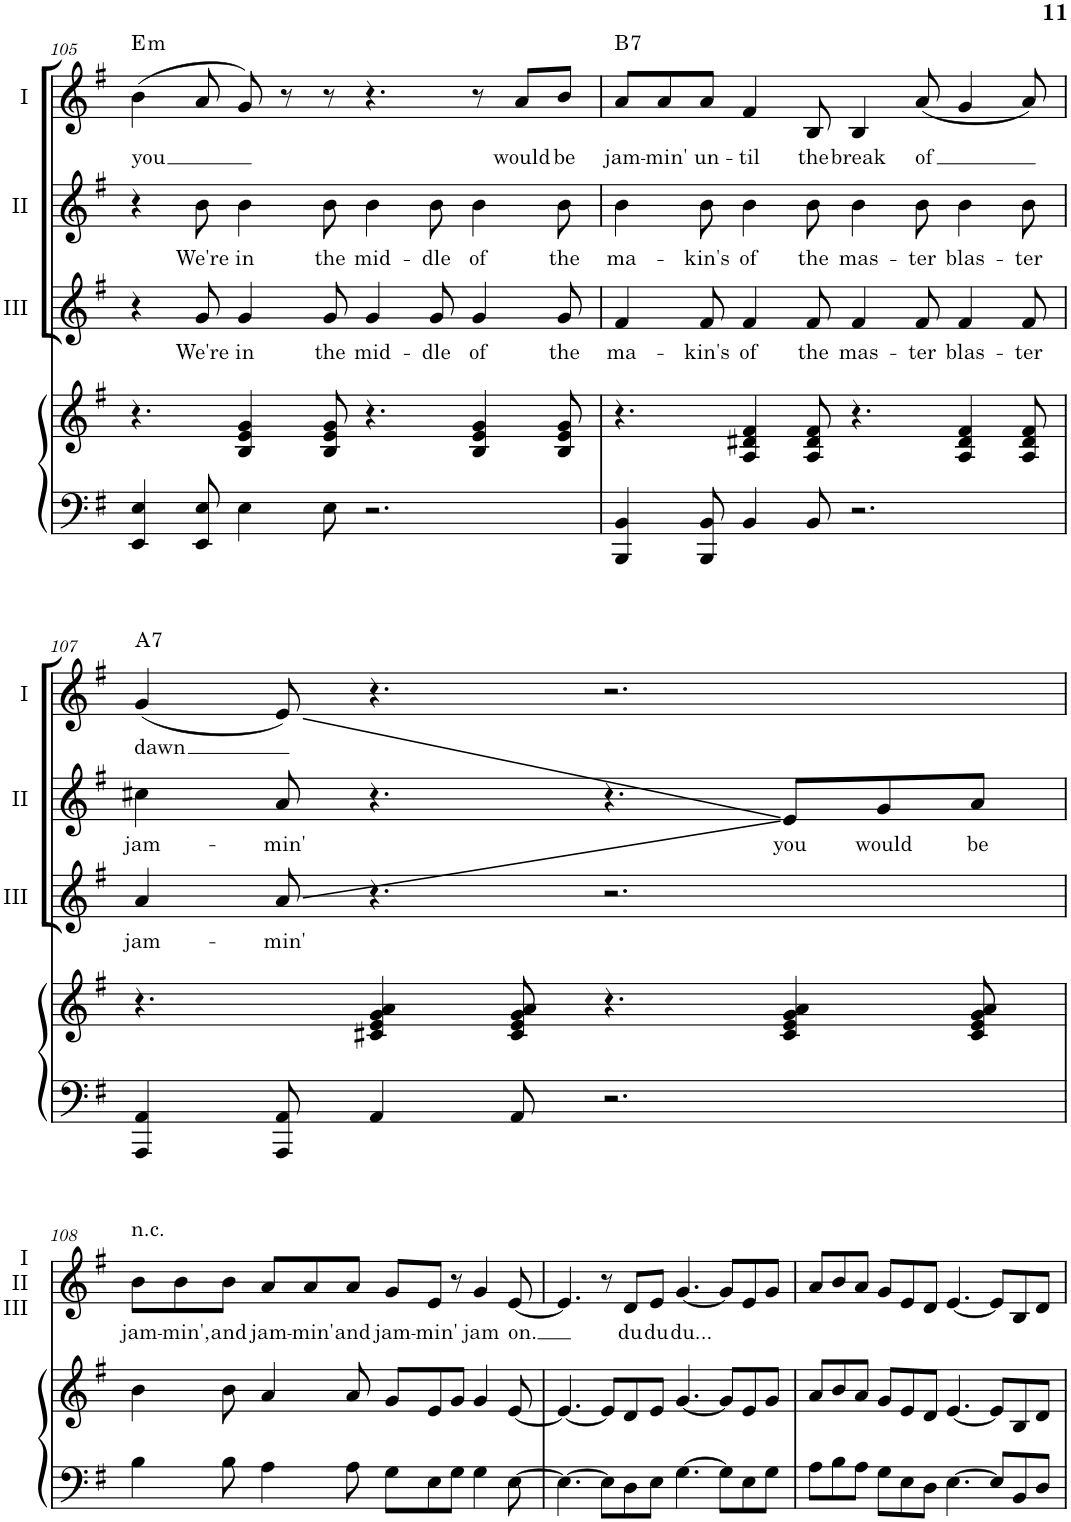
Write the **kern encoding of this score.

**kern	**kern	**kern	**text	**kern	**text	**harte	**kern	**text	**kern	**text	**harte
*part5	*part5	*part4	*part4	*part3	*part3	*part3	*part2	*part2	*part1	*part1	*part1
*staff6	*staff5	*staff4	*staff4	*staff3	*staff3	*	*staff2	*staff2	*staff1	*staff1	*
*I"Piano	*	*I"III	*	*I"I II III	*	*	*I"II	*	*I"I	*	*
*I'Pno	*	*I'III	*	*I'I II III	*	*	*I'II	*	*I'I	*	*
!!LO:PB:g=z
*clefF4	*clefG2	*clefG2	*	*clefG2	*	*	*clefG2	*	*clefG2	*	*
*k[f#]	*k[f#]	*k[f#]	*	*k[f#]	*	*	*k[f#]	*	*k[f#]	*	*
*M12/8	*M12/8	*M12/8	*	*M12/8	*	*	*M12/8	*	*M12/8	*	*
=105	=105	=105	=105	=105	=105	=105	=105	=105	=105	=105	=105
!	!	!	!	!	!	!	!	!	!	!LO:LY:b	!LO:H:kt=m
4EE/ 4E/	4.r	4r	.	1.r	.	.	4r	.	(4b\	you	E:min
!	!	!	!LO:LY:b	!	!	!	!	!LO:LY:b	!	!	!
8EE/ 8E/	.	8g/	We're	.	.	.	8b\	We're	8a/	.	.
!	!	!	!LO:LY:b	!	!	!	!	!LO:LY:b	!	!	!
4E\	4B/ 4e/ 4g/	4g/	in	.	.	.	4b\	in	8g/)	.	.
.	.	.	.	.	.	.	.	.	8r	.	.
!	!	!	!LO:LY:b	!	!	!	!	!LO:LY:b	!	!	!
8E\	8B/ 8e/ 8g/	8g/	the	.	.	.	8b\	the	8r	.	.
!	!	!	!LO:LY:b	!	!	!	!	!LO:LY:b	!	!	!
2.r	4.r	4g/	mid-	.	.	.	4b\	mid-	4.r	.	.
!	!	!	!LO:LY:b	!	!	!	!	!LO:LY:b	!	!	!
.	.	8g/	-dle	.	.	.	8b\	-dle	.	.	.
!	!	!	!LO:LY:b	!	!	!	!	!LO:LY:b	!	!	!
.	4B/ 4e/ 4g/	4g/	of	.	.	.	4b\	of	8r	.	.
!	!	!	!	!	!	!	!	!	!	!LO:LY:b	!
.	.	.	.	.	.	.	.	.	8a/L	would	.
!	!	!	!LO:LY:b	!	!	!	!	!LO:LY:b	!	!LO:LY:b	!
.	8B/ 8e/ 8g/	8g/	the	.	.	.	8b\	the	8b/J	be	.
=106	=106	=106	=106	=106	=106	=106	=106	=106	=106	=106	=106
!	!	!	!LO:LY:b	!	!	!	!	!LO:LY:b	!	!LO:LY:b	!LO:H:kt=7
4BBB/ 4BB/	4.r	4f#/	ma-	1.r	.	.	4b\	ma-	8a/L	jam-	B:7
!	!	!	!	!	!	!	!	!	!	!LO:LY:b	!
.	.	.	.	.	.	.	.	.	8a/	-min'	.
!	!	!	!LO:LY:b	!	!	!	!	!LO:LY:b	!	!LO:LY:b	!
8BBB/ 8BB/	.	8f#/	-kin's	.	.	.	8b\	-kin's	8a/J	un-	.
!	!	!	!LO:LY:b	!	!	!	!	!LO:LY:b	!	!LO:LY:b	!
4BB/	4A/ 4d#X/ 4f#/	4f#/	of	.	.	.	4b\	of	4f#/	-til	.
!	!	!	!LO:LY:b	!	!	!	!	!LO:LY:b	!	!LO:LY:b	!
8BB/	8A/ 8d#/ 8f#/	8f#/	the	.	.	.	8b\	the	8B/	the	.
!	!	!	!LO:LY:b	!	!	!	!	!LO:LY:b	!	!LO:LY:b	!
2.r	4.r	4f#/	mas-	.	.	.	4b\	mas-	4B/	break	.
!	!	!	!LO:LY:b	!	!	!	!	!LO:LY:b	!	!LO:LY:b	!
.	.	8f#/	-ter	.	.	.	8b\	-ter	(8a/	of	.
!	!	!	!LO:LY:b	!	!	!	!	!LO:LY:b	!	!	!
.	4A/ 4d#/ 4f#/	4f#/	blas-	.	.	.	4b\	blas-	4g/	.	.
!	!	!	!LO:LY:b	!	!	!	!	!LO:LY:b	!	!	!
.	8A/ 8d#/ 8f#/	8f#/	-ter	.	.	.	8b\	-ter	8a/)	.	.
!!LO:LB:g=z
=107	=107	=107	=107	=107	=107	=107	=107	=107	=107	=107	=107
!	!	!	!LO:LY:b	!	!	!	!	!LO:LY:b	!	!LO:LY:b	!LO:H:kt=7
4AAA/ 4AA/	4.r	4a/	jam-	1.r	.	.	4cc#X\	jam-	(4g/	dawn	A:7
!	!	!	!LO:LY:b	!	!	!	!	!LO:LY:b	!	!	!
8AAA/ 8AA/	.	8a/	-min'	.	.	.	8a/	-min'	8e/)	.	.
4AA/	4c#X/ 4e/ 4g/ 4a/	4.r	.	.	.	.	4.r	.	4.r	.	.
8AA/	8c#/ 8e/ 8g/ 8a/	.	.	.	.	.	.	.	.	.	.
2.r	4.r	2.r	.	.	.	.	4.r	.	2.r	.	.
!	!	!	!	!	!	!	!	!LO:LY:b	!	!	!
.	4c#/ 4e/ 4g/ 4a/	.	.	.	.	.	8e/L	you	.	.	.
!	!	!	!	!	!	!	!	!LO:LY:b	!	!	!
.	.	.	.	.	.	.	8g/	would	.	.	.
!	!	!	!	!	!	!	!	!LO:LY:b	!	!	!
.	8c#/ 8e/ 8g/ 8a/	.	.	.	.	.	8a/J	be	.	.	.
!!LO:LB:g=z
=108	=108	=108	=108	=108	=108	=108	=108	=108	=108	=108	=108
!	!	!	!	!	!LO:LY:b	!LO:H:kt=n.c.	!	!	!	!	!
4B\	4b\	1.r	.	8b\L	jam-	N	1.r	.	1.r	.	.
!	!	!	!	!	!LO:LY:b	!	!	!	!	!	!
.	.	.	.	8b\	-min',	.	.	.	.	.	.
!	!	!	!	!	!LO:LY:b	!	!	!	!	!	!
8B\	8b\	.	.	8b\J	and	.	.	.	.	.	.
!	!	!	!	!	!LO:LY:b	!	!	!	!	!	!
4A\	4a/	.	.	8a/L	jam-	.	.	.	.	.	.
!	!	!	!	!	!LO:LY:b	!	!	!	!	!	!
.	.	.	.	8a/	-min'	.	.	.	.	.	.
!	!	!	!	!	!LO:LY:b	!	!	!	!	!	!
8A\	8a/	.	.	8a/J	and	.	.	.	.	.	.
!	!	!	!	!	!LO:LY:b	!	!	!	!	!	!
8G\L	8g/L	.	.	8g/L	jam-	.	.	.	.	.	.
!	!	!	!	!	!LO:LY:b	!	!	!	!	!	!
8E\	8e/	.	.	8e/J	-min'	.	.	.	.	.	.
8G\J	8g/J	.	.	8r	.	.	.	.	.	.	.
!	!	!	!	!	!LO:LY:b	!	!	!	!	!	!
4G\	4g/	.	.	4g/	jam	.	.	.	.	.	.
!	!	!	!	!	!LO:LY:b	!	!	!	!	!	!
[8E\	[8e/	.	.	[8e/	on.	.	.	.	.	.	.
=109	=109	=109	=109	=109	=109	=109	=109	=109	=109	=109	=109
4.E\_	4.e/_	1.r	.	4.e/]	.	.	1.r	.	1.r	.	.
8E\L]	8e/L]	.	.	8r	.	.	.	.	.	.	.
!	!	!	!	!	!LO:LY:b	!	!	!	!	!	!
8D\	8d/	.	.	8d/L	du	.	.	.	.	.	.
!	!	!	!	!	!LO:LY:b	!	!	!	!	!	!
8E\J	8e/J	.	.	8e/J	du	.	.	.	.	.	.
!	!	!	!	!	!LO:LY:b	!	!	!	!	!	!
[4.G\	[4.g/	.	.	[4.g/	du...	.	.	.	.	.	.
8G\L]	8g/L]	.	.	8g/L]	.	.	.	.	.	.	.
8E\	8e/	.	.	8e/	.	.	.	.	.	.	.
8G\J	8g/J	.	.	8g/J	.	.	.	.	.	.	.
=110	=110	=110	=110	=110	=110	=110	=110	=110	=110	=110	=110
8A\L	8a/L	1.r	.	8a/L	.	.	1.r	.	1.r	.	.
8B\	8b/	.	.	8b/	.	.	.	.	.	.	.
8A\J	8a/J	.	.	8a/J	.	.	.	.	.	.	.
8G\L	8g/L	.	.	8g/L	.	.	.	.	.	.	.
8E\	8e/	.	.	8e/	.	.	.	.	.	.	.
8D\J	8d/J	.	.	8d/J	.	.	.	.	.	.	.
[4.E\	[4.e/	.	.	[4.e/	.	.	.	.	.	.	.
8E/L]	8e/L]	.	.	8e/L]	.	.	.	.	.	.	.
8BB/	8B/	.	.	8B/	.	.	.	.	.	.	.
8D/J	8d/J	.	.	8d/J	.	.	.	.	.	.	.
=	=	=	=	=	=	=	=	=	=	=	=
*-	*-	*-	*-	*-	*-	*-	*-	*-	*-	*-	*-
